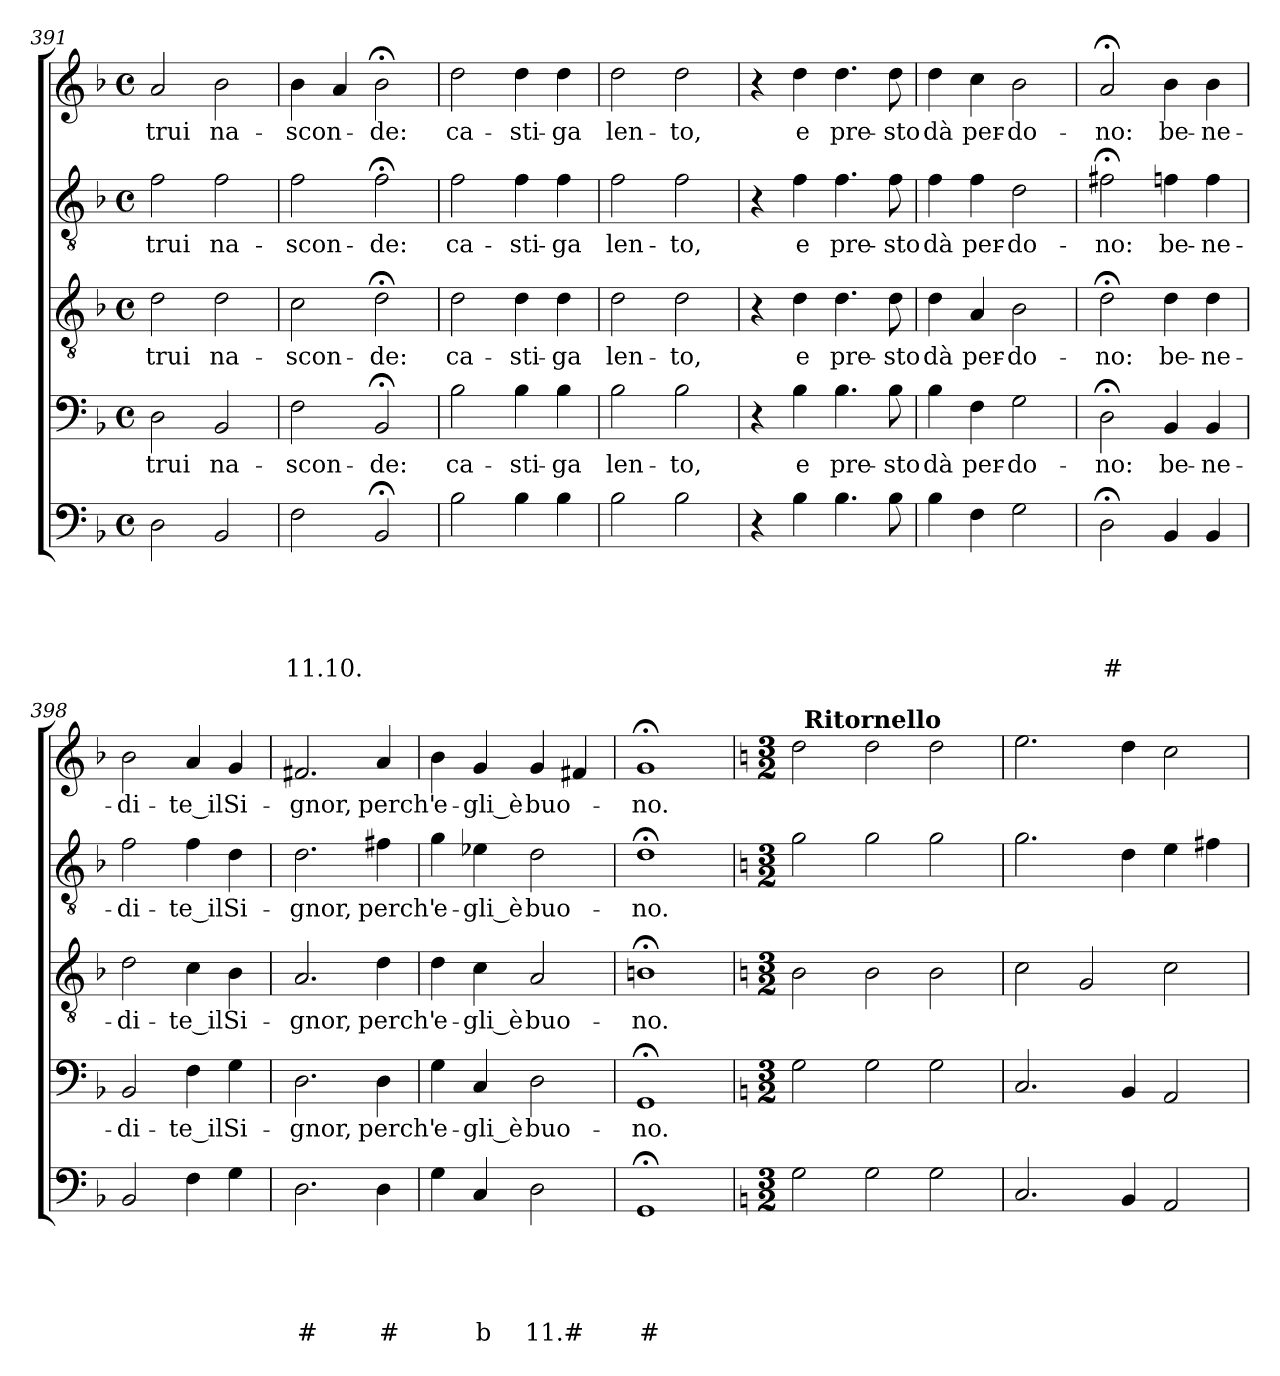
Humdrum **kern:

**kern	**text	**text	**text	**text	**text	**kern	**text	**kern	**text	**kern	**text	**kern	**text
*part5	*part5	*part5	*part5	*part5	*part5	*part4	*part4	*part3	*part3	*part2	*part2	*part1	*part1
*staff5	*staff5	*staff5	*staff5	*staff5	*staff5	*staff4	*staff4	*staff3	*staff3	*staff2	*staff2	*staff1	*staff1
!!LO:LB:g=z
*clefF4	*	*	*	*	*	*clefF4	*	*clefGv2	*	*clefGv2	*	*clefG2	*
*k[b-]	*	*	*	*	*	*k[b-]	*	*k[b-]	*	*k[b-]	*	*k[b-]	*
*F:	*	*	*	*	*	*F:	*	*F:	*	*F:	*	*F:	*
*M4/4	*	*	*	*	*	*M4/4	*	*M4/4	*	*M4/4	*	*M4/4	*
*met(c)	*	*	*	*	*	*met(c)	*	*met(c)	*	*met(c)	*	*met(c)	*
=391	=391	=391	=391	=391	=391	=391	=391	=391	=391	=391	=391	=391	=391
2D\	.	.	.	.	.	2D\	-trui	2d\	-trui	2f\	-trui	2a/	-trui
2BB-/	.	.	.	.	.	2BB-/	na-	2d\	na-	2f\	na-	2b-\	na-
=392	=392	=392	=392	=392	=392	=392	=392	=392	=392	=392	=392	=392	=392
2F\	.	.	.	.	11.10.	2F\	-scon-	2c\	-scon-	2f\	-scon-	4b-\	-scon-
.	.	.	.	.	.	.	.	.	.	.	.	4a/	.
2BB-;</	.	.	.	.	.	2BB-;</	-de:	2d;<\	-de:	2f;<\	-de:	2b-;<\	-de:
=393	=393	=393	=393	=393	=393	=393	=393	=393	=393	=393	=393	=393	=393
2B-\	.	.	.	.	.	2B-\	ca-	2d\	ca-	2f\	ca-	2dd\	ca-
4B-\	.	.	.	.	.	4B-\	-sti-	4d\	-sti-	4f\	-sti-	4dd\	-sti-
4B-\	.	.	.	.	.	4B-\	-ga	4d\	-ga	4f\	-ga	4dd\	-ga
=394	=394	=394	=394	=394	=394	=394	=394	=394	=394	=394	=394	=394	=394
2B-\	.	.	.	.	.	2B-\	len-	2d\	len-	2f\	len-	2dd\	len-
2B-\	.	.	.	.	.	2B-\	-to,	2d\	-to,	2f\	-to,	2dd\	-to,
=395	=395	=395	=395	=395	=395	=395	=395	=395	=395	=395	=395	=395	=395
4r	.	.	.	.	.	4r	.	4r	.	4r	.	4r	.
4B-\	.	.	.	.	.	4B-\	e	4d\	e	4f\	e	4dd\	e
4.B-\	.	.	.	.	.	4.B-\	pre-	4.d\	pre-	4.f\	pre-	4.dd\	pre-
8B-\	.	.	.	.	.	8B-\	-sto	8d\	-sto	8f\	-sto	8dd\	-sto
=396	=396	=396	=396	=396	=396	=396	=396	=396	=396	=396	=396	=396	=396
4B-\	.	.	.	.	.	4B-\	dà	4d\	dà	4f\	dà	4dd\	dà
4F\	.	.	.	.	.	4F\	per-	4A/	per-	4f\	per-	4cc\	per-
2G\	.	.	.	.	.	2G\	-do-	2B-\	-do-	2d\	-do-	2b-\	-do-
=397	=397	=397	=397	=397	=397	=397	=397	=397	=397	=397	=397	=397	=397
2D;<\	.	.	.	.	#	2D;<\	-no:	2d;<\	-no:	2f#X;<\	-no:	2a;</	-no:
4BB-/	.	.	.	.	.	4BB-/	be-	4d\	be-	4fn\	be-	4b-\	be-
4BB-/	.	.	.	.	.	4BB-/	-ne-	4d\	-ne-	4f\	-ne-	4b-\	-ne-
!!LO:PB:g=z
=398	=398	=398	=398	=398	=398	=398	=398	=398	=398	=398	=398	=398	=398
2BB-/	.	.	.	.	.	2BB-/	-di-	2d\	-di-	2f\	-di-	2b-\	-di-
4F\	.	.	.	.	.	4F\	-te_il	4c\	-te_il	4f\	-te_il	4a/	-te_il
4G\	.	.	.	.	.	4G\	Si-	4B-\	Si-	4d\	Si-	4g/	Si-
=399	=399	=399	=399	=399	=399	=399	=399	=399	=399	=399	=399	=399	=399
2.D\	.	.	.	.	#	2.D\	-gnor,	2.A/	-gnor,	2.d\	-gnor,	2.f#X/	-gnor,
4D\	.	.	.	.	#	4D\	perch'	4d\	perch'	4f#X\	perch'	4a/	perch'
=400	=400	=400	=400	=400	=400	=400	=400	=400	=400	=400	=400	=400	=400
4G\	.	.	.	.	.	4G\	e-	4d\	e-	4g\	e-	4b-\	e-
4C/	.	.	.	.	b	4C/	-gli_è	4c\	-gli_è	4e-X\	-gli_è	4g/	-gli_è
2D\	.	.	.	.	11.#	2D\	buo-	2A/	buo-	2d\	buo-	4g/	buo-
.	.	.	.	.	.	.	.	.	.	.	.	4f#X/	.
=401	=401	=401	=401	=401	=401	=401	=401	=401	=401	=401	=401	=401	=401
1GG;<	.	.	.	.	#	1GG;<	-no.	1Bn;<	-no.	1d;<	-no.	1g;<	-no.
=402	=402	=402	=402	=402	=402	=402	=402	=402	=402	=402	=402	=402	=402
*k[]	*	*	*	*	*	*k[]	*	*k[]	*	*k[]	*	*k[]	*
*C:	*	*	*	*	*	*C:	*	*C:	*	*C:	*	*C:	*
*M3/2	*	*	*	*	*	*M3/2	*	*M3/2	*	*M3/2	*	*M3/2	*
*	*	*	*	*	*	*	*	*	*	*	*	*^	*
2G\	.	.	.	.	.	2G\	.	2B\	.	2g\	.	2dd\	32ryy	.
!	!	!	!	!	!	!	!	!	!	!	!	!	!LO:TX:a:B:t=Ritornello	!
.	.	.	.	.	.	.	.	.	.	.	.	.	1ryy	.
2G\	.	.	.	.	.	2G\	.	2B\	.	2g\	.	2dd\	.	.
2G\	.	.	.	.	.	2G\	.	2B\	.	2g\	.	2dd\	.	.
.	.	.	.	.	.	.	.	.	.	.	.	.	4...ryy	.
*	*	*	*	*	*	*	*	*	*	*	*	*v	*v	*
=403	=403	=403	=403	=403	=403	=403	=403	=403	=403	=403	=403	=403	=403
2.C/	.	.	.	.	.	2.C/	.	2c\	.	2.g\	.	2.ee\	.
.	.	.	.	.	.	.	.	2G/	.	.	.	.	.
4BB/	.	.	.	.	.	4BB/	.	.	.	4d\	.	4dd\	.
2AA/	.	.	.	.	.	2AA/	.	2c\	.	4e\	.	2cc\	.
.	.	.	.	.	.	.	.	.	.	4f#X\	.	.	.
=	=	=	=	=	=	=	=	=	=	=	=	=	=
*-	*-	*-	*-	*-	*-	*-	*-	*-	*-	*-	*-	*-	*-
